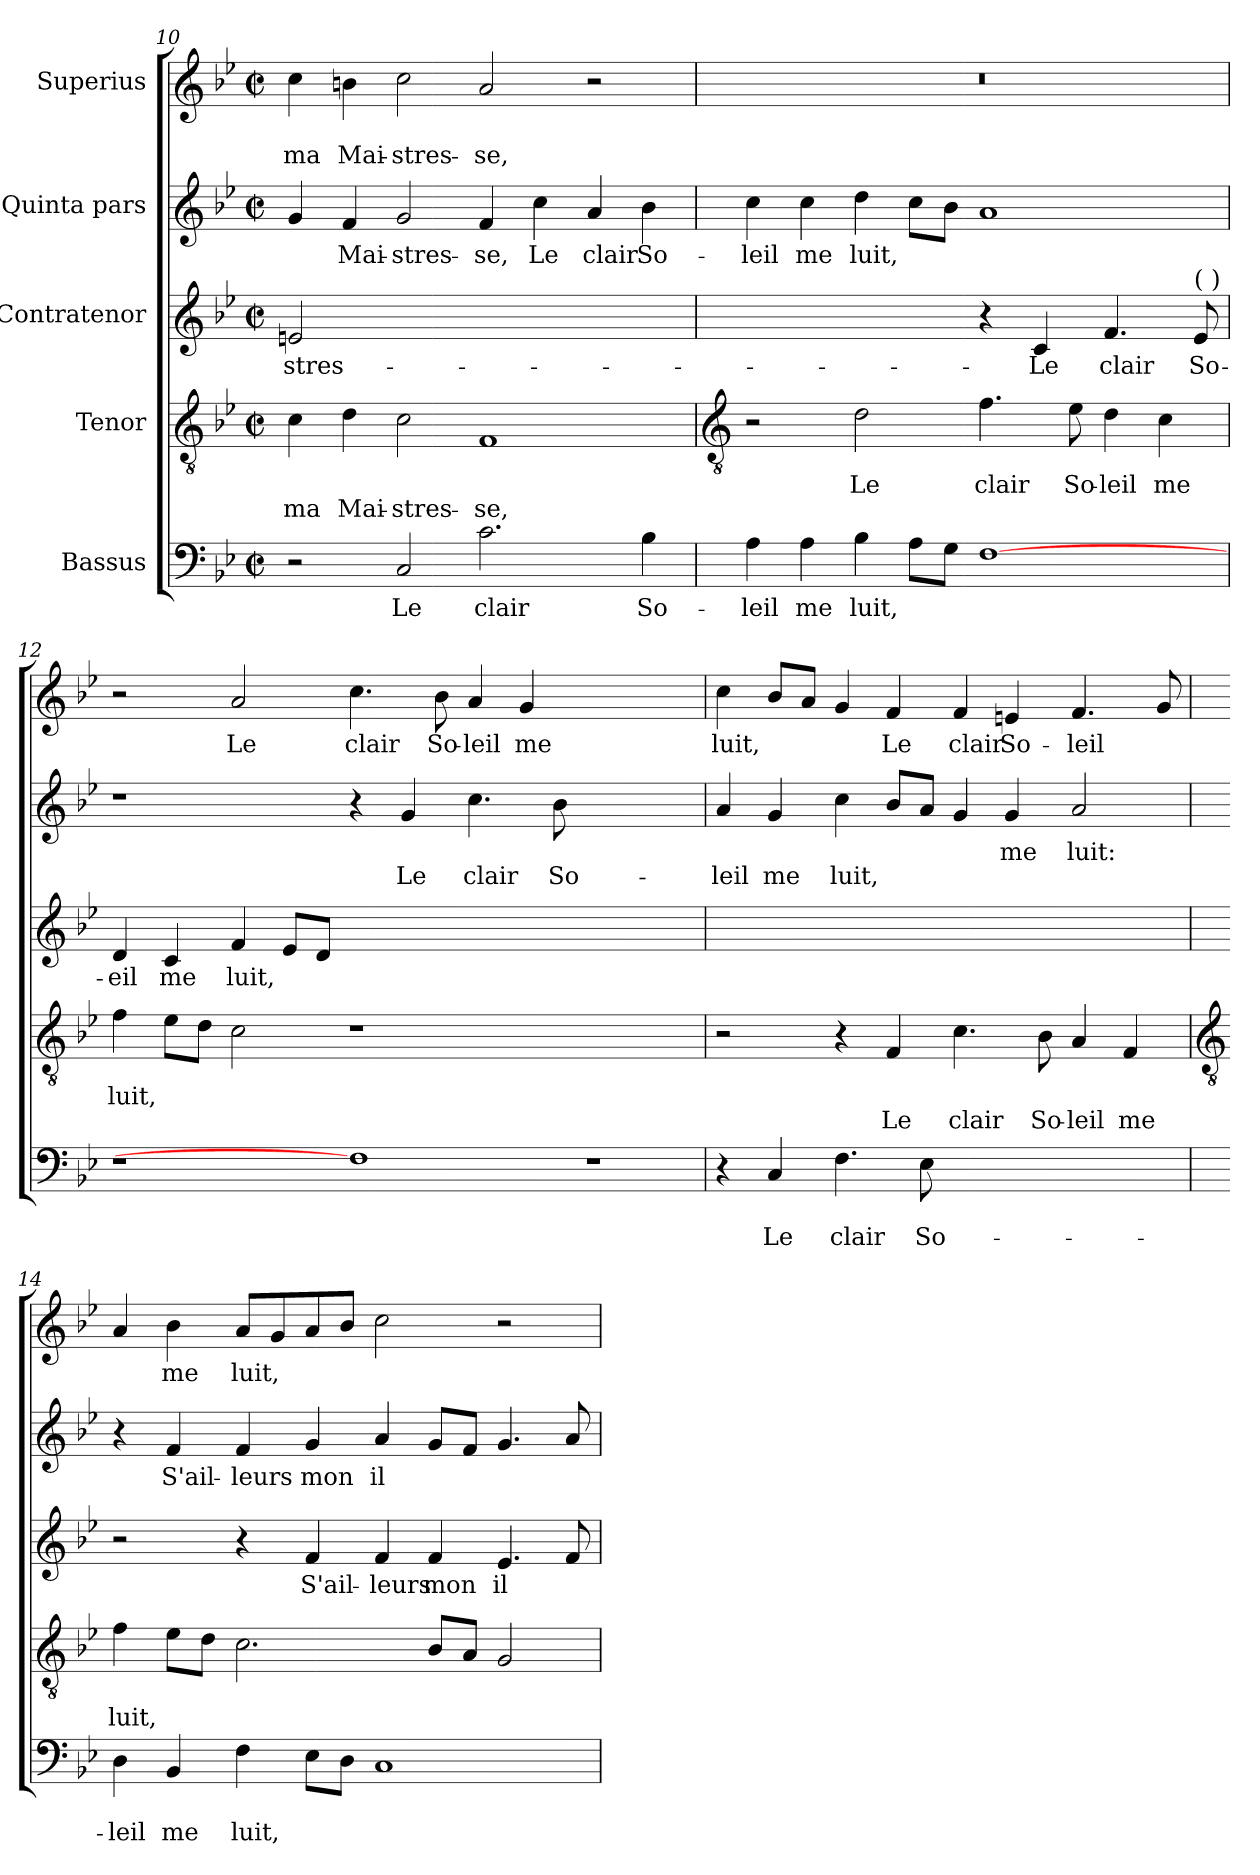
**kern	**text	**text	**kern	**text	**text	**kern	**text	**kern	**text	**text	**kern	**text	**text
*part5	*part5	*part5	*part4	*part4	*part4	*part3	*part3	*part2	*part2	*part2	*part1	*part1	*part1
*staff5	*staff5	*staff5	*staff4	*staff4	*staff4	*staff3	*staff3	*staff2	*staff2	*staff2	*staff1	*staff1	*staff1
*I"Bassus	*	*	*I"Tenor	*	*	*I"Contratenor	*	*I"Quinta pars	*	*	*I"Superius	*	*
*clefF4	*	*	*clefGv2	*	*	*clefG2	*	*clefG2	*	*	*clefG2	*	*
*k[b-e-]	*	*	*k[b-e-]	*	*	*k[b-e-]	*	*k[b-e-]	*	*	*k[b-e-]	*	*
*B-:	*	*	*B-:	*	*	*B-:	*	*B-:	*	*	*B-:	*	*
*M4/2	*	*	*M4/2	*	*	*M4/2	*	*M4/2	*	*	*M4/2	*	*
*met(c|)	*	*	*met(c|)	*	*	*met(c|)	*	*met(c|)	*	*	*met(c|)	*	*
=10	=10	=10	=10	=10	=10	=10	=10	=10	=10	=10	=10	=10	=10
!	!	!	!	!	!LO:LY:b	!	!LO:LY:b	!	!	!	!	!	!LO:LY:b
2r	.	.	4c	.	ma	2en	-stres-	4g	.	.	4cc	.	ma
!	!	!	!	!	!LO:LY:b	!	!	!	!LO:LY:b	!	!	!	!LO:LY:b
.	.	.	4d	.	Mai-	.	.	4f	Mai-	.	4bn	.	Mai-
!	!LO:LY:b	!	!	!	!LO:LY:b	!	!LO:LY:b	!	!LO:LY:b	!	!	!	!LO:LY:b
2C	Le	.	2c	.	-stres-	[1fyy	-se,__________	2g	-stres-	.	2cc	.	-stres-
!	!LO:LY:b	!	!	!	!LO:LY:b	!	!	!	!LO:LY:b	!	!	!	!LO:LY:b
2.c	clair	.	1F	.	-se,	.	.	4f	-se,	.	2a	.	-se,
!	!	!	!	!	!	!	!	!	!LO:LY:b	!	!	!	!
.	.	.	.	.	.	.	.	4cc	Le	.	.	.	.
!	!	!	!	!	!	!	!	!	!LO:LY:b	!	!	!	!
.	.	.	.	.	.	2ryy	.	4a	clair	.	2r	.	.
!	!LO:LY:b	!	!	!	!	!	!	!	!LO:LY:b	!	!	!	!
4B-	So-	.	.	.	.	.	.	4b-	So-	.	.	.	.
!!LO:LB:g=z
=11	=11	=11	=11	=11	=11	=11	=11	=11	=11	=11	=11	=11	=11
*	*	*	*clefGv2	*	*	*	*	*	*	*	*	*	*
!	!LO:LY:b	!	!	!	!	!	!	!	!LO:LY:b	!	!	!	!
4A	-leil	.	2r	.	.	2.fyy_	.	4cc	-leil	.	0r	.	.
!	!LO:LY:b	!	!	!	!	!	!	!	!LO:LY:b	!	!	!	!
4A	me	.	.	.	.	.	.	4cc	me	.	.	.	.
!	!LO:LY:b	!	!	!LO:LY:b	!	!	!	!	!LO:LY:b	!	!	!	!
4B-	luit,	.	2d	Le	.	.	.	4dd	luit,	.	.	.	.
8AL	.	.	.	.	.	4fyy]	.	8ccL	.	.	.	.	.
8GJ	.	.	.	.	.	.	.	8b-J	.	.	.	.	.
!	!	!	!	!LO:LY:b	!	!	!	!	!	!	!	!	!
[1F	.	.	4.f	clair	.	4r	.	1a	.	.	.	.	.
!	!	!	!	!	!	!	!LO:LY:b	!	!	!	!	!	!
.	.	.	.	.	.	4c	Le	.	.	.	.	.	.
!	!	!	!	!LO:LY:b	!	!	!	!	!	!	!	!	!
.	.	.	8e-	So-	.	.	.	.	.	.	.	.	.
!	!	!	!	!LO:LY:b	!	!	!LO:LY:b	!	!	!	!	!	!
.	.	.	4d	-leil	.	4.f	clair	.	.	.	.	.	.
!	!	!	!	!LO:LY:b	!	!	!	!	!	!	!	!	!
.	.	.	4c	me	.	.	.	.	.	.	.	.	.
!	!	!	!	!	!	!LO:TX:a:t=(  )	!	!	!	!	!	!	!
!	!	!	!	!	!	!	!LO:LY:b	!	!	!	!	!	!
.	.	.	.	.	.	8e-	So-	.	.	.	.	.	.
=12	=12	=12	=12	=12	=12	=12	=12	=12	=12	=12	=12	=12	=12
!	!	!	!	!LO:LY:b	!	!	!LO:LY:b	!	!	!	!	!	!
1r	.	.	4f	luit,	.	4d	-eil	1r	.	.	2r	.	.
!	!	!	!	!	!	!	!LO:LY:b	!	!	!	!	!	!
.	.	.	8e-L	.	.	4c	me	.	.	.	.	.	.
.	.	.	8dJ	.	.	.	.	.	.	.	.	.	.
!	!	!	!	!	!	!	!LO:LY:b	!	!	!	!	!LO:LY:b	!
.	.	.	2c	.	.	4f	luit,	.	.	.	2a	Le	.
.	.	.	.	.	.	8e-L	.	.	.	.	.	.	.
.	.	.	.	.	.	8dJ	.	.	.	.	.	.	.
!	!	!	!	!	!	!	!	!	!	!	!	!LO:LY:b	!
1F]	.	.	1r	.	.	[1cyy	.	4r	.	.	4.cc	clair	.
!	!	!	!	!	!	!	!	!	!	!LO:LY:b	!	!	!
.	.	.	.	.	.	.	.	4g	.	Le	.	.	.
!	!	!	!	!	!	!	!	!	!	!	!	!LO:LY:b	!
.	.	.	.	.	.	.	.	.	.	.	8b-	So-	.
!	!	!	!	!	!	!	!	!	!	!LO:LY:b	!	!LO:LY:b	!
.	.	.	.	.	.	.	.	4.cc	.	clair	4a	-leil	.
!	!	!	!	!	!	!	!	!	!	!	!	!LO:LY:b	!
.	.	.	.	.	.	.	.	.	.	.	4g	me	.
!	!	!	!	!	!	!	!	!	!	!LO:LY:b	!	!	!
.	.	.	.	.	.	.	.	8b-	.	So-	.	.	.
1r	.	.	1ryy	.	.	1ryy	.	1ryy	.	.	1ryy	.	.
=13	=13	=13	=13	=13	=13	=13	=13	=13	=13	=13	=13	=13	=13
!	!	!	!	!	!	!	!	!	!	!LO:LY:b	!	!LO:LY:b	!
4r	.	.	2r	.	.	1.cyy_	.	4a	.	-leil	4cc	luit,	.
!	!	!LO:LY:b	!	!	!	!	!	!	!	!LO:LY:b	!	!	!
4C	.	Le	.	.	.	.	.	4g	.	me	8b-L	.	.
.	.	.	.	.	.	.	.	.	.	.	8aJ	.	.
!	!	!LO:LY:b	!	!	!	!	!	!	!	!LO:LY:b	!	!	!
4.F	.	clair	4r	.	.	.	.	4cc	.	luit,	4g	.	.
!	!	!	!	!	!LO:LY:b	!	!	!	!	!	!	!LO:LY:b	!
.	.	.	4F	.	Le	.	.	8b-L	.	.	4f	Le	.
!	!	!LO:LY:b	!	!	!	!	!	!	!	!	!	!	!
8E-	.	So-	.	.	.	.	.	8aJ	.	.	.	.	.
!	!	!	!	!	!LO:LY:b	!	!	!	!	!	!	!LO:LY:b	!
1ryy	.	.	4.c	.	clair	.	.	4g	.	.	4f	clair	.
!	!	!	!	!	!	!	!	!	!LO:LY:b	!	!	!LO:LY:b	!
.	.	.	.	.	.	.	.	4g	me	.	4en	So-	.
!	!	!	!	!	!LO:LY:b	!	!	!	!	!	!	!	!
.	.	.	8B-	.	So-	.	.	.	.	.	.	.	.
!	!	!	!	!	!LO:LY:b	!	!	!	!LO:LY:b	!	!	!LO:LY:b	!
.	.	.	4A	.	-leil	4cyy_	.	2a	luit:	.	4.f	-leil	.
!	!	!	!	!	!LO:LY:b	!	!	!	!	!	!	!	!
.	.	.	4F	.	me	4cyy]	.	.	.	.	.	.	.
.	.	.	.	.	.	.	.	.	.	.	8g	.	.
!!LO:LB:g=z
=14	=14	=14	=14	=14	=14	=14	=14	=14	=14	=14	=14	=14	=14
*	*	*	*clefGv2	*	*	*	*	*	*	*	*	*	*
!	!	!LO:LY:b	!	!	!LO:LY:b	!	!	!	!	!	!	!	!
4D	.	-leil	4f	.	luit,	2r	.	4r	.	.	4a	.	.
!	!	!LO:LY:b	!	!	!	!	!	!	!LO:LY:b	!	!	!LO:LY:b	!
4BB-	.	me	8e-L	.	.	.	.	4f	S'ail-	.	4b-	me	.
.	.	.	8dJ	.	.	.	.	.	.	.	.	.	.
!	!	!LO:LY:b	!	!	!	!	!	!	!LO:LY:b	!	!	!LO:LY:b	!
4F	.	luit,	2.c	.	.	4r	.	4f	-leurs	.	8aL	luit,	.
.	.	.	.	.	.	.	.	.	.	.	8g	.	.
!	!	!	!	!	!	!	!LO:LY:b	!	!LO:LY:b	!	!	!	!
8E-L	.	.	.	.	.	4f	S'ail-	4g	mon	.	8a	.	.
8DJ	.	.	.	.	.	.	.	.	.	.	8b-J	.	.
!	!	!	!	!	!	!	!LO:LY:b	!	!LO:LY:b	!	!	!	!
1C	.	.	.	.	.	4f	-leurs	4a	il	.	2cc	.	.
!	!	!	!	!	!	!	!LO:LY:b	!	!	!	!	!	!
.	.	.	8B-L	.	.	4f	mon	8gL	.	.	.	.	.
.	.	.	8AJ	.	.	.	.	8fJ	.	.	.	.	.
!	!	!	!	!	!	!	!LO:LY:b	!	!	!	!	!	!
.	.	.	2G	.	.	4.e-	il	4.g	.	.	2r	.	.
.	.	.	.	.	.	8f	.	8a	.	.	.	.	.
=	=	=	=	=	=	=	=	=	=	=	=	=	=
*-	*-	*-	*-	*-	*-	*-	*-	*-	*-	*-	*-	*-	*-
